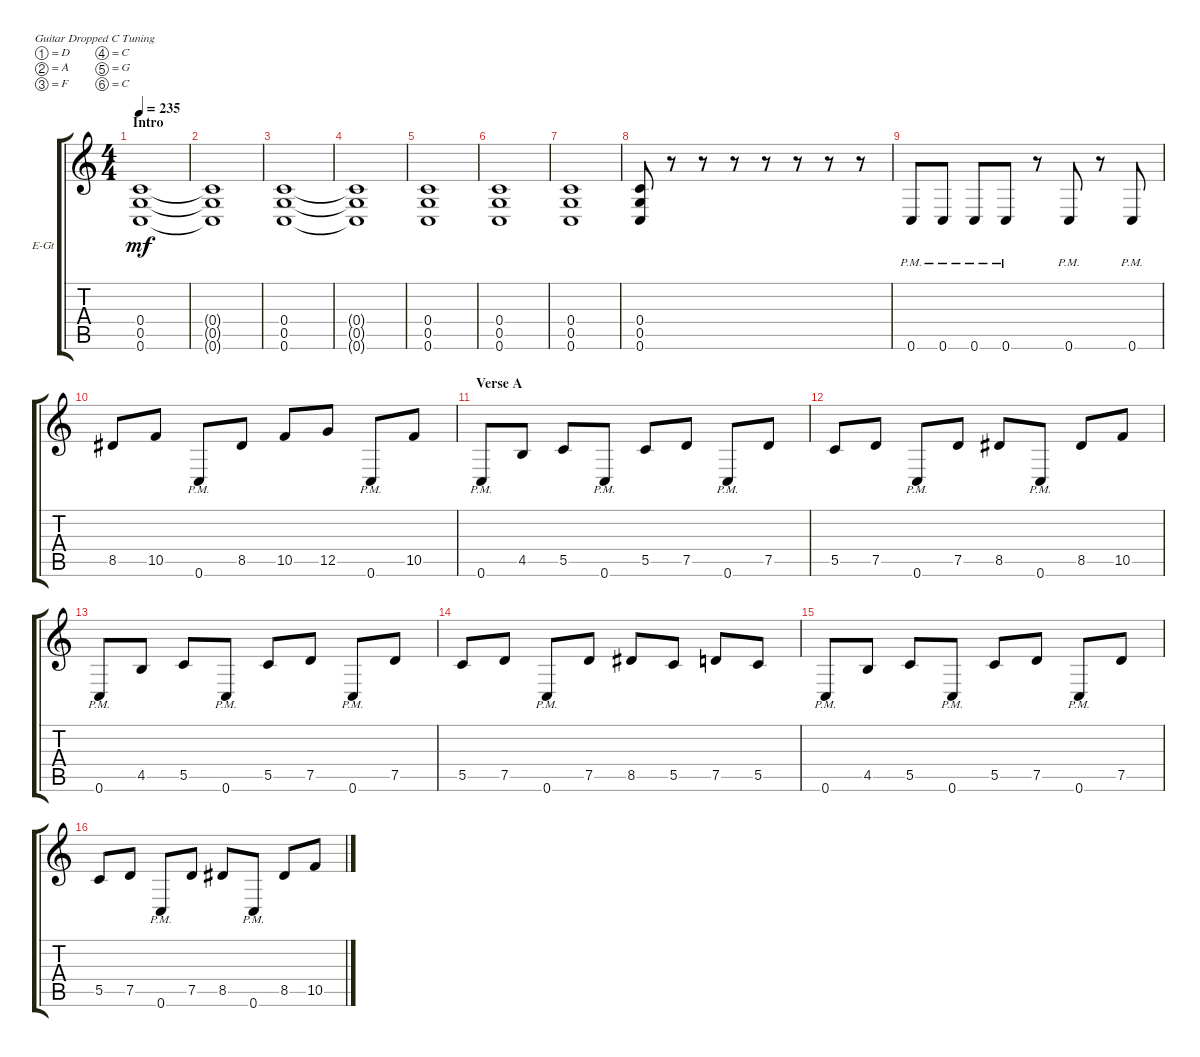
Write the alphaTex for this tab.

\defaultSystemsLayout 4
\bracketExtendMode groupsimilarinstruments
\firstSystemTrackNameOrientation horizontal
\otherSystemsTrackNameOrientation horizontal
\track ("Electric Guitar" "E-Gt") {instrument distortionguitar}
\staff {score tabs}
\tuning (D4 A3 F3 C3 G2 C2)
\ts (4 4)
\section ("" "Intro")
\tempo 235
\clef g2
\scale
0.487395
\ks c
(0.4 0.5 0.6).1{dy mf instrument distortionguitar} |
\scale
0.256303 (0.4{t} 0.5{t} 0.6{t}).1 |
\scale
0.256303 (0.4 0.5 0.6).1 |
\scale
0.333333 (0.4{t} 0.5{t} 0.6{t}).1 |
\scale
0.333333 (0.4 0.5 0.6).1 |
\scale
0.333333 (0.4 0.5 0.6).1 |
\scale
0.333333 (0.4 0.5 0.6).1 |
\scale
0.333333 (0.4 0.5 0.6).8 r.8 r.8 r.8 r.8 r.8 r.8 r.8 |
\scale
0.333333 0.6{pm}.8 0.6{pm}.8 0.6{pm}.8 0.6{pm}.8 r.8 0.6{pm}.8 r.8 0.6{pm}.8 |
\scale
0.333333 8.5.8 10.5.8 0.6{pm}.8 8.5.8 10.5.8 12.5.8 0.6{pm}.8 10.5.8 |
\section ("" "Verse A")
\scale
0.333333 0.6{pm}.8 4.5.8 5.5.8 0.6{pm}.8 5.5.8 7.5.8 0.6{pm}.8 7.5.8 |
\scale
0.333333 5.5.8 7.5.8 0.6{pm}.8 7.5.8 8.5.8 0.6{pm}.8 8.5.8 10.5.8 |
\scale
0.333333 0.6{pm}.8 4.5.8 5.5.8 0.6{pm}.8 5.5.8 7.5.8 0.6{pm}.8 7.5.8 |
\scale
0.333333 5.5.8 7.5.8 0.6{pm}.8 7.5.8 8.5.8 5.5.8 7.5.8 5.5.8 |
\scale
0.333333 0.6{pm}.8 4.5.8 5.5.8 0.6{pm}.8 5.5.8 7.5.8 0.6{pm}.8 7.5.8 |
\scale
0.333333 5.5.8 7.5.8 0.6{pm}.8 7.5.8 8.5.8 0.6{pm}.8 8.5.8 10.5.8
